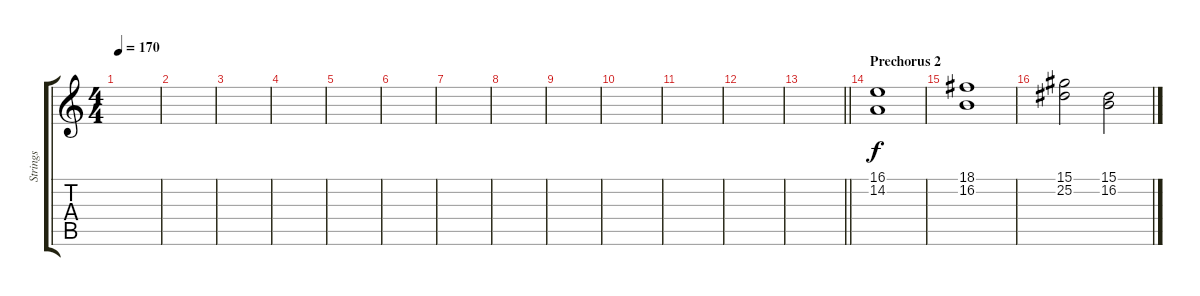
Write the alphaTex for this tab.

\track ("Strings" "Strings") {instrument stringensemble1}
\staff {score tabs}
\tuning (C4 G3 Eb3 Bb2 F2 C2) {hide}
\ts (4 4)
\tempo 170
\clef g2
\ks c
|
|
|
|
|
|
|
|
|
|
|
|
\barLineRight lightlight
|
\section ("" "Prechorus 2")
(16.1 14.2).1 |
(18.1 16.2).1 |
(15.1 25.2).2 (15.1 16.2).2
